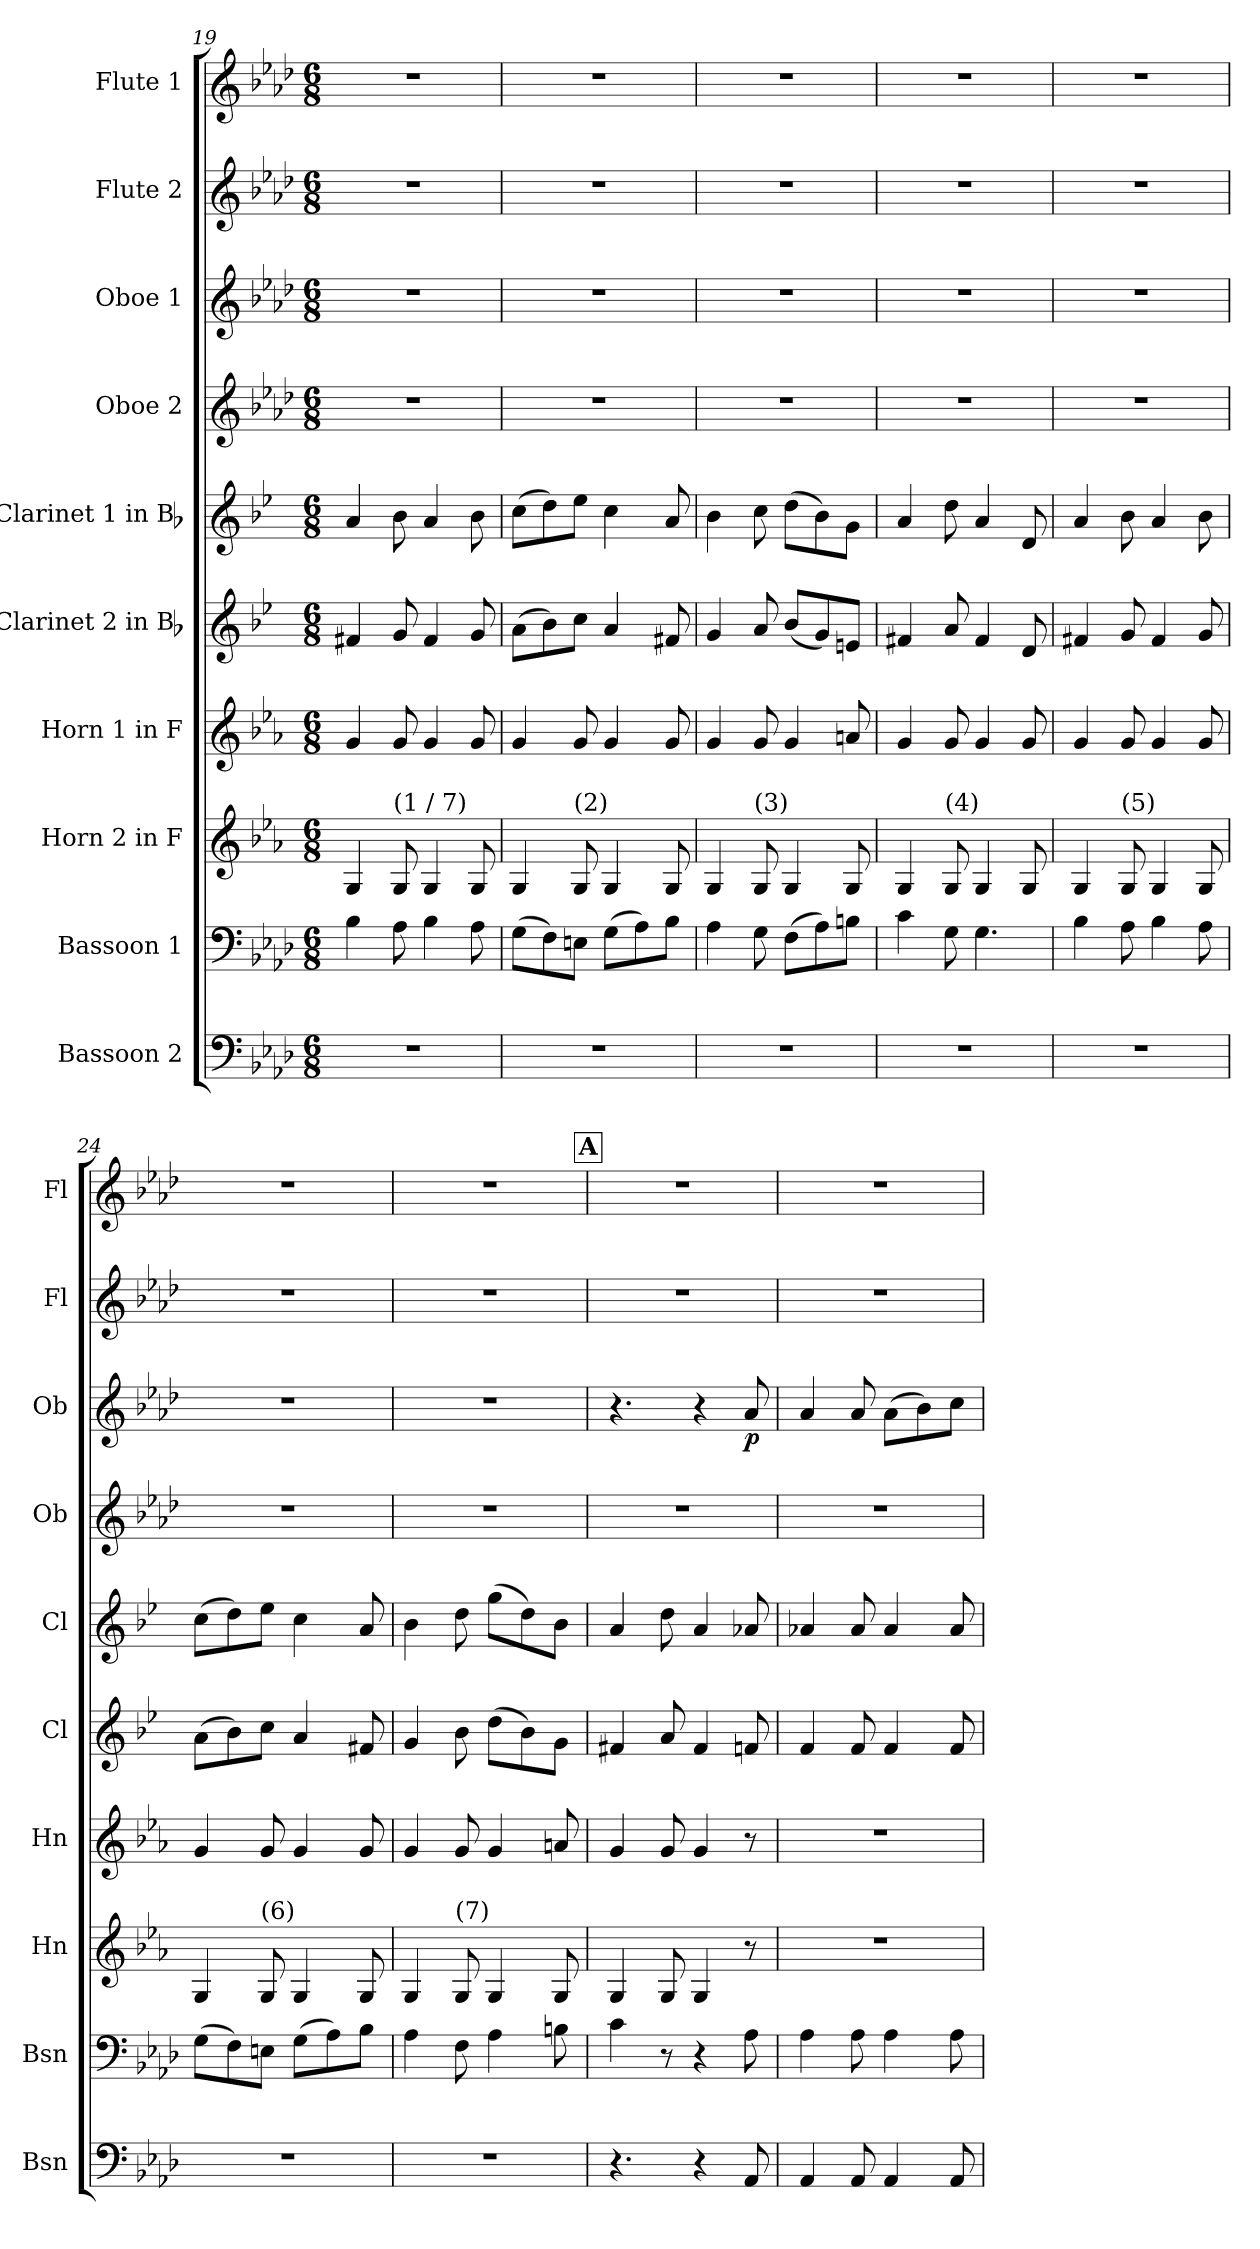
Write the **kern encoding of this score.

**kern	**kern	**kern	**kern	**kern	**kern	**kern	**kern	**dynam	**kern	**kern
*part10	*part9	*part8	*part7	*part6	*part5	*part4	*part3	*part3	*part2	*part1
*staff10	*staff9	*staff8	*staff7	*staff6	*staff5	*staff4	*staff3	*staff3	*staff2	*staff1
*I"Bassoon 2	*I"Bassoon 1	*I"Horn 2 in F	*I"Horn 1 in F	*I"Clarinet 2 in Bb	*I"Clarinet 1 in Bb	*I"Oboe 2	*I"Oboe 1	*	*I"Flute 2	*I"Flute 1
*I'Bsn	*I'Bsn	*I'Hn	*I'Hn	*I'Cl	*I'Cl	*I'Ob	*I'Ob	*	*I'Fl	*I'Fl
*clefF4	*clefF4	*clefG2	*clefG2	*clefG2	*clefG2	*clefG2	*clefG2	*	*clefG2	*clefG2
*	*	*ITrd4c7	*ITrd4c7	*ITrd1c2	*ITrd1c2	*	*	*	*	*
*k[b-e-a-d-]	*k[b-e-a-d-]	*k[b-e-a-d-]	*k[b-e-a-d-]	*k[b-e-a-d-]	*k[b-e-a-d-]	*k[b-e-a-d-]	*k[b-e-a-d-]	*	*k[b-e-a-d-]	*k[b-e-a-d-]
*M6/8	*M6/8	*M6/8	*M6/8	*M6/8	*M6/8	*M6/8	*M6/8	*	*M6/8	*M6/8
=19	=19	=19	=19	=19	=19	=19	=19	=19	=19	=19
2.r	4B-\	4C/	4c/	4en/	4g/	2.r	2.r	.	2.r	2.r
!	!	!LO:TX:a:t=(1 / 7)	!	!	!	!	!	!	!	!
.	8A-\	8C/	8c/	8f/	8a-\	.	.	.	.	.
.	4B-\	4C/	4c/	4e/	4g/	.	.	.	.	.
.	8A-\	8C/	8c/	8f/	8a-\	.	.	.	.	.
=20	=20	=20	=20	=20	=20	=20	=20	=20	=20	=20
2.r	(8G\L	4C/	4c/	(8g\L	(8b-\L	2.r	2.r	.	2.r	2.r
.	8F\)	.	.	8a-\)	8cc\)	.	.	.	.	.
!	!	!LO:TX:a:t=(2)	!	!	!	!	!	!	!	!
.	8En\J	8C/	8c/	8b-\J	8dd-\J	.	.	.	.	.
.	(8G\L	4C/	4c/	4g/	4b-\	.	.	.	.	.
.	8A-\)	.	.	.	.	.	.	.	.	.
.	8B-\J	8C/	8c/	8en/	8g/	.	.	.	.	.
!!LO:PB:g=z
=21	=21	=21	=21	=21	=21	=21	=21	=21	=21	=21
2.r	4A-\	4C/	4c/	4f/	4a-\	2.r	2.r	.	2.r	2.r
!	!	!LO:TX:a:t=(3)	!	!	!	!	!	!	!	!
.	8G\	8C/	8c/	8g/	8b-\	.	.	.	.	.
.	(8F\L	4C/	4c/	(8a-/L	(8cc\L	.	.	.	.	.
.	8A-\)	.	.	8f/)	8a-\)	.	.	.	.	.
.	8Bn\J	8C/	8dn/	8dn/J	8f\J	.	.	.	.	.
=22	=22	=22	=22	=22	=22	=22	=22	=22	=22	=22
2.r	4c\	4C/	4c/	4en/	4g/	2.r	2.r	.	2.r	2.r
!	!	!LO:TX:a:t=(4)	!	!	!	!	!	!	!	!
.	8G\	8C/	8c/	8g/	8cc\	.	.	.	.	.
.	4.G\	4C/	4c/	4e/	4g/	.	.	.	.	.
.	.	8C/	8c/	8c/	8c/	.	.	.	.	.
=23	=23	=23	=23	=23	=23	=23	=23	=23	=23	=23
2.r	4B-\	4C/	4c/	4en/	4g/	2.r	2.r	.	2.r	2.r
!	!	!LO:TX:a:t=(5)	!	!	!	!	!	!	!	!
.	8A-\	8C/	8c/	8f/	8a-\	.	.	.	.	.
.	4B-\	4C/	4c/	4e/	4g/	.	.	.	.	.
.	8A-\	8C/	8c/	8f/	8a-\	.	.	.	.	.
=24	=24	=24	=24	=24	=24	=24	=24	=24	=24	=24
2.r	(8G\L	4C/	4c/	(8g\L	(8b-\L	2.r	2.r	.	2.r	2.r
.	8F\)	.	.	8a-\)	8cc\)	.	.	.	.	.
!	!	!LO:TX:a:t=(6)	!	!	!	!	!	!	!	!
.	8En\J	8C/	8c/	8b-\J	8dd-\J	.	.	.	.	.
.	(8G\L	4C/	4c/	4g/	4b-\	.	.	.	.	.
.	8A-\)	.	.	.	.	.	.	.	.	.
.	8B-\J	8C/	8c/	8en/	8g/	.	.	.	.	.
=25	=25	=25	=25	=25	=25	=25	=25	=25	=25	=25
2.r	4A-\	4C/	4c/	4f/	4a-\	2.r	2.r	.	2.r	2.r
!	!	!LO:TX:a:t=(7)	!	!	!	!	!	!	!	!
.	8F\	8C/	8c/	8a-\	8cc\	.	.	.	.	.
.	4A-\	4C/	4c/	(8cc\L	(8ff\L	.	.	.	.	.
.	.	.	.	8a-\)	8cc\)	.	.	.	.	.
.	8Bn\	8C/	8dn/	8f\J	8a-\J	.	.	.	.	.
!!LO:REH:place=s1:a:B:cj:fs=14:t=A
=26	=26	=26	=26	=26	=26	=26	=26	=26	=26	=26
4.r	4c\	4C/	4c/	4en/	4g/	2.r	4.r	.	2.r	2.r
.	8r	8C/	8c/	8g/	8cc\	.	.	.	.	.
4r	4r	4C/	4c/	4e/	4g/	.	4r	.	.	.
!	!	!	!	!	!	!	!	!LO:DY:b	!	!
8AA-/	8A-\	8r	8r	8e-X/	8g-X/	.	8a-/	p	.	.
=27	=27	=27	=27	=27	=27	=27	=27	=27	=27	=27
4AA-/	4A-\	2.r	2.r	4e-/	4g-X/	2.r	4a-/	.	2.r	2.r
8AA-/	8A-\	.	.	8e-/	8g-/	.	8a-/	.	.	.
4AA-/	4A-\	.	.	4e-/	4g-/	.	(8a-\L	.	.	.
.	.	.	.	.	.	.	8b-\)	.	.	.
8AA-/	8A-\	.	.	8e-/	8g-/	.	8cc\J	.	.	.
=	=	=	=	=	=	=	=	=	=	=
*-	*-	*-	*-	*-	*-	*-	*-	*-	*-	*-
